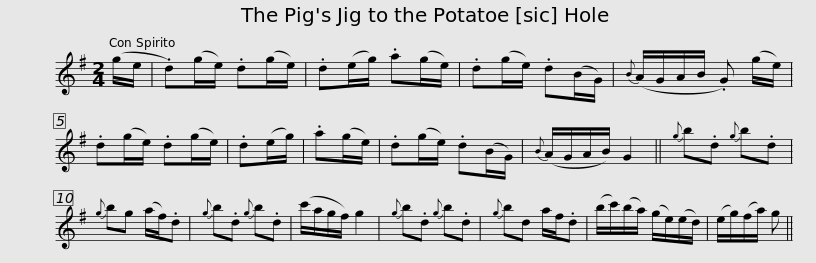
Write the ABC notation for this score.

X:1
L:1/8
M:2/4
I:linebreak $
K:G
V:1 treble
V:1
 (g/e/ | .d)(g/e/) .d(g/e/) | .d(e/g/) .a(g/e/) | .d(g/e/) .d(B/G/) |{B} (A/G/A/B/ .G) (g/e/) | %5
 .d(g/e/) .d(g/e/) | .d(e/g/) | .a(g/e/) |$ .d(g/e/) .d(B/G/) |{B} (A/G/A/B/) G2 || %10
{g} b.d{g} b.d |{g} bg (a/f/).d |{g} b.d{g} b.d | (c'/a/g/f/) g2 |{g} b.d{g} b.d |$ %15
{g} bd a/f/.d | (b/c'/)(b/a/) (g/e/)(e/d/) | (e/g/)(f/a/) g || %18
